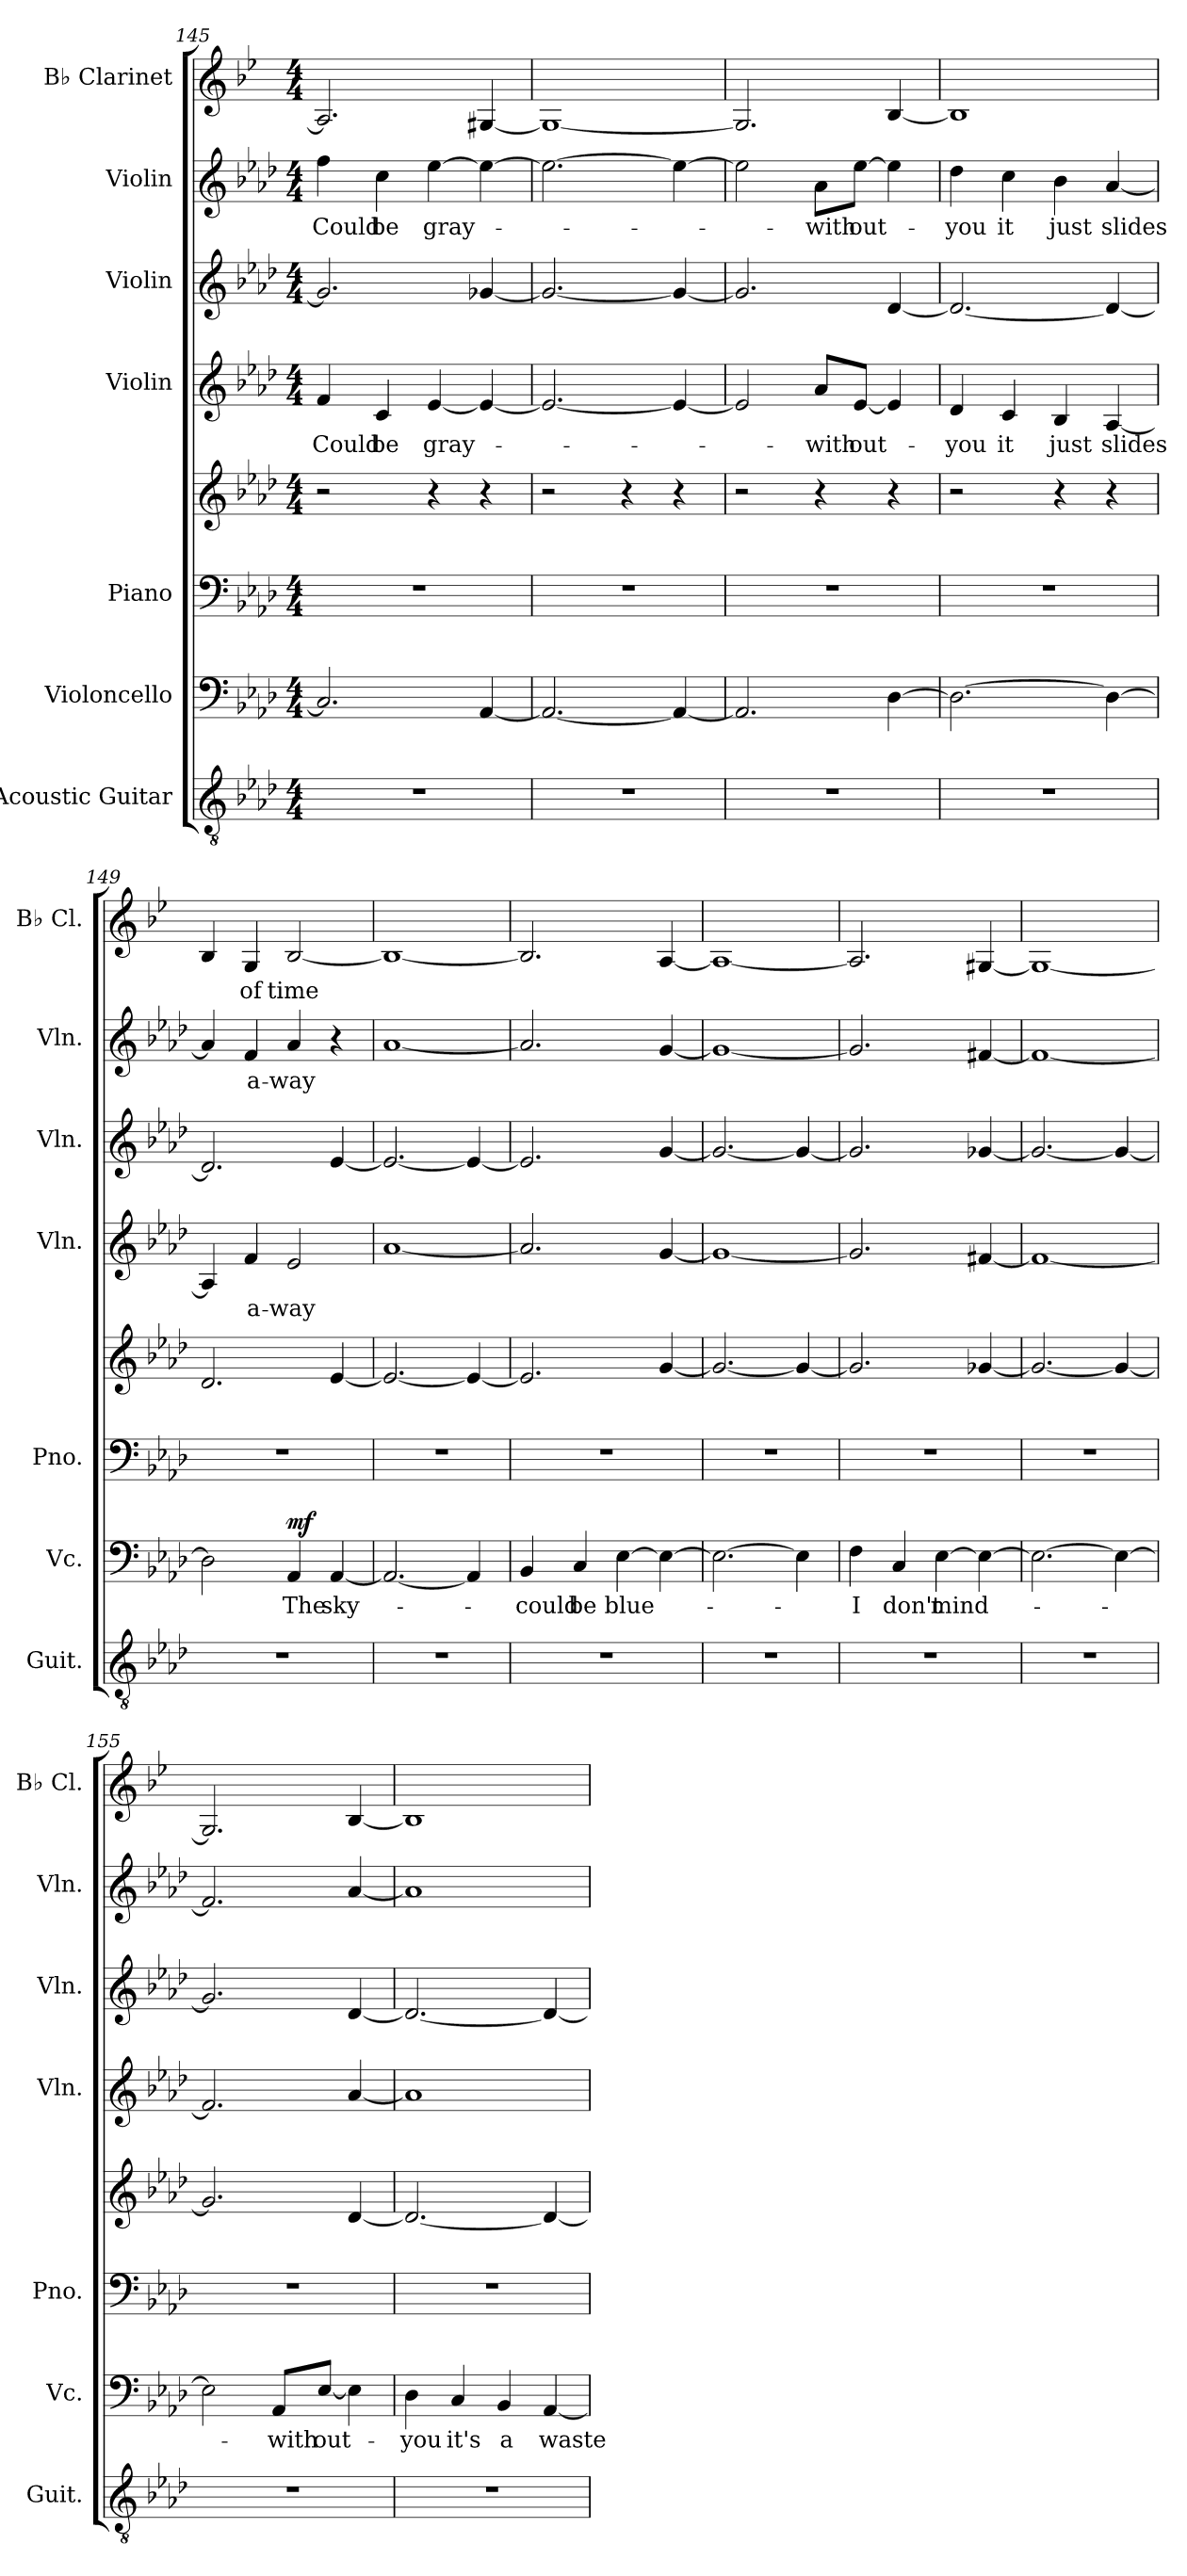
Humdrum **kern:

**kern	**kern	**text	**dynam	**kern	**kern	**kern	**text	**kern	**kern	**text	**kern	**text
*part7	*part6	*part6	*part6	*part5	*part5	*part4	*part4	*part3	*part2	*part2	*part1	*part1
*staff8	*staff7	*staff7	*staff7	*staff6	*staff5	*staff4	*staff4	*staff3	*staff2	*staff2	*staff1	*staff1
*I"Acoustic Guitar	*I"Violoncello	*	*	*I"Piano	*	*I"Violin	*	*I"Violin	*I"Violin	*	*I"B♭ Clarinet	*
*I'Guit.	*I'Vc.	*	*	*I'Pno.	*	*I'Vln.	*	*I'Vln.	*I'Vln.	*	*I'B♭ Cl.	*
*clefGv2	*clefF4	*	*	*clefF4	*clefG2	*clefG2	*	*clefG2	*clefG2	*	*clefG2	*
*	*	*	*	*	*	*	*	*	*	*	*ITrd1c2	*
*k[b-e-a-d-]	*k[b-e-a-d-]	*	*	*k[b-e-a-d-]	*k[b-e-a-d-]	*k[b-e-a-d-]	*	*k[b-e-a-d-]	*k[b-e-a-d-]	*	*k[b-e-a-d-]	*
*M4/4	*M4/4	*	*	*M4/4	*M4/4	*M4/4	*	*M4/4	*M4/4	*	*M4/4	*
=145	=145	=145	=145	=145	=145	=145	=145	=145	=145	=145	=145	=145
!	!	!	!	!	!	!	!LO:LY:b	!	!	!LO:LY:b	!	!
1r	2.C/]	.	.	1r	2r	4f/	-Could	2.g/]	4ff\	-Could	2.G/]	.
!	!	!	!	!	!	!	!LO:LY:b	!	!	!LO:LY:b	!	!
.	.	.	.	.	.	4c/	be	.	4cc\	be	.	.
!	!	!	!	!	!	!	!LO:LY:b	!	!	!LO:LY:b	!	!
.	.	.	.	.	4r	[4e-/	gray-	.	[4ee-\	gray-	.	.
.	[4AA-/	.	.	.	4r	4e-/_	.	[4g-X/	4ee-\_	.	[4F#X/	.
=146	=146	=146	=146	=146	=146	=146	=146	=146	=146	=146	=146	=146
1r	2.AA-/_	.	.	1r	2r	2.e-/_	.	2.g-/_	2.ee-\_	.	1F#_	.
.	.	.	.	.	4r	.	.	.	.	.	.	.
.	4AA-/_	.	.	.	4r	4e-/_	.	4g-/_	4ee-\_	.	.	.
!!LO:PB:g=z
=147	=147	=147	=147	=147	=147	=147	=147	=147	=147	=147	=147	=147
1r	2.AA-/]	.	.	1r	2r	2e-/]	.	2.g-/]	2ee-\]	.	2.F#/]	.
!	!	!	!	!	!	!	!LO:LY:b	!	!	!LO:LY:b	!	!
.	.	.	.	.	4r	8a-/L	-with	.	8a-\L	-with	.	.
!	!	!	!	!	!	!	!LO:LY:b	!	!	!LO:LY:b	!	!
.	.	.	.	.	.	[8e-/J	out-	.	[8ee-\J	out-	.	.
.	[4D-\	.	.	.	4r	4e-/]	.	[4d-/	4ee-\]	.	[4A-/	.
=148	=148	=148	=148	=148	=148	=148	=148	=148	=148	=148	=148	=148
!	!	!	!	!	!	!	!LO:LY:b	!	!	!LO:LY:b	!	!
1r	2.D-\_	.	.	1r	2r	4d-/	-you	2.d-/_	4dd-\	-you	1A-]	.
!	!	!	!	!	!	!	!LO:LY:b	!	!	!LO:LY:b	!	!
.	.	.	.	.	.	4c/	it	.	4cc\	it	.	.
!	!	!	!	!	!	!	!LO:LY:b	!	!	!LO:LY:b	!	!
.	.	.	.	.	4r	4B-/	just	.	4b-\	just	.	.
!	!	!	!	!	!	!	!LO:LY:b	!	!	!LO:LY:b	!	!
.	4D-\_	.	.	.	4r	[4A-/	slides	4d-/_	[4a-/	slides	.	.
=149	=149	=149	=149	=149	=149	=149	=149	=149	=149	=149	=149	=149
1r	2D-\]	.	.	1r	2.d-/	4A-/]	.	2.d-/]	4a-/]	.	4A-/	.
!	!	!	!	!	!	!	!LO:LY:b	!	!	!LO:LY:b	!	!LO:LY:b
.	.	.	.	.	.	4f/	a-	.	4f/	a-	4F/	of
!	!	!LO:LY:b	!LO:DY:b	!	!	!	!LO:LY:b	!	!	!LO:LY:b	!	!LO:LY:b
.	4AA-/	The	mf	.	.	2e-/	-way	.	4a-/	-way	[2A-/	time
!	!	!LO:LY:b	!	!	!	!	!	!	!	!	!	!
.	[4AA-/	sky-	.	.	[4e-/	.	.	[4e-/	4r	.	.	.
=150	=150	=150	=150	=150	=150	=150	=150	=150	=150	=150	=150	=150
1r	2.AA-/_	.	.	1r	2.e-/_	[1a-	.	2.e-/_	[1a-	.	1A-_	.
.	4AA-/]	.	.	.	4e-/_	.	.	4e-/_	.	.	.	.
=151	=151	=151	=151	=151	=151	=151	=151	=151	=151	=151	=151	=151
!	!	!LO:LY:b	!	!	!	!	!	!	!	!	!	!
1r	4BB-/	-could	.	1r	2.e-/]	2.a-/]	.	2.e-/]	2.a-/]	.	2.A-/]	.
!	!	!LO:LY:b	!	!	!	!	!	!	!	!	!	!
.	4C/	be	.	.	.	.	.	.	.	.	.	.
!	!	!LO:LY:b	!	!	!	!	!	!	!	!	!	!
.	[4E-\	blue-	.	.	.	.	.	.	.	.	.	.
.	4E-\_	.	.	.	[4g/	[4g/	.	[4g/	[4g/	.	[4G/	.
=152	=152	=152	=152	=152	=152	=152	=152	=152	=152	=152	=152	=152
1r	2.E-\_	.	.	1r	2.g/_	1g_	.	2.g/_	1g_	.	1G_	.
.	4E-\]	.	.	.	4g/_	.	.	4g/_	.	.	.	.
!!LO:PB:g=z
=153	=153	=153	=153	=153	=153	=153	=153	=153	=153	=153	=153	=153
!	!	!LO:LY:b	!	!	!	!	!	!	!	!	!	!
1r	4F\	-I	.	1r	2.g/]	2.g/]	.	2.g/]	2.g/]	.	2.G/]	.
!	!	!LO:LY:b	!	!	!	!	!	!	!	!	!	!
.	4C/	don't	.	.	.	.	.	.	.	.	.	.
!	!	!LO:LY:b	!	!	!	!	!	!	!	!	!	!
.	[4E-\	mind-	.	.	.	.	.	.	.	.	.	.
.	4E-\_	.	.	.	[4g-X/	[4f#X/	.	[4g-X/	[4f#X/	.	[4F#X/	.
=154	=154	=154	=154	=154	=154	=154	=154	=154	=154	=154	=154	=154
1r	2.E-\_	.	.	1r	2.g-/_	1f#_	.	2.g-/_	1f#_	.	1F#_	.
.	4E-\_	.	.	.	4g-/_	.	.	4g-/_	.	.	.	.
=155	=155	=155	=155	=155	=155	=155	=155	=155	=155	=155	=155	=155
1r	2E-\]	.	.	1r	2.g-/]	2.f#/]	.	2.g-/]	2.f#/]	.	2.F#/]	.
!	!	!LO:LY:b	!	!	!	!	!	!	!	!	!	!
.	8AA-/L	-with	.	.	.	.	.	.	.	.	.	.
!	!	!LO:LY:b	!	!	!	!	!	!	!	!	!	!
.	[8E-/J	out-	.	.	.	.	.	.	.	.	.	.
.	4E-\]	.	.	.	[4d-/	[4a-/	.	[4d-/	[4a-/	.	[4A-/	.
=156	=156	=156	=156	=156	=156	=156	=156	=156	=156	=156	=156	=156
!	!	!LO:LY:b	!	!	!	!	!	!	!	!	!	!
1r	4D-\	-you	.	1r	2.d-/_	1a-]	.	2.d-/_	1a-]	.	1A-]	.
!	!	!LO:LY:b	!	!	!	!	!	!	!	!	!	!
.	4C/	it's	.	.	.	.	.	.	.	.	.	.
!	!	!LO:LY:b	!	!	!	!	!	!	!	!	!	!
.	4BB-/	a	.	.	.	.	.	.	.	.	.	.
!	!	!LO:LY:b	!	!	!	!	!	!	!	!	!	!
.	[4AA-/	waste	.	.	4d-/_	.	.	4d-/_	.	.	.	.
=	=	=	=	=	=	=	=	=	=	=	=	=
*-	*-	*-	*-	*-	*-	*-	*-	*-	*-	*-	*-	*-
